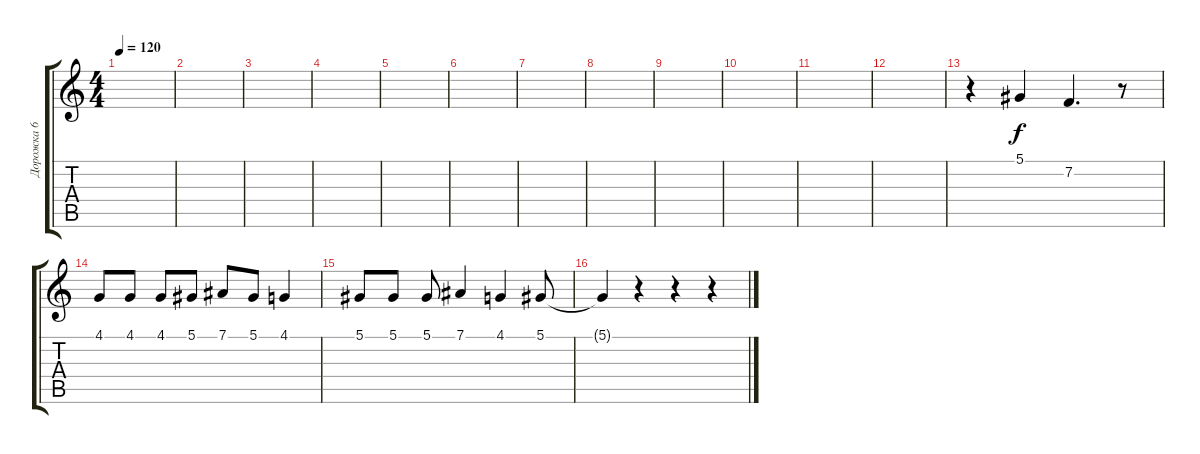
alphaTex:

\track ("Дорожка 6" "Дорожка 6") {instrument altosax}
\staff {score tabs}
\tuning (Eb4 Bb3 Gb3 Db3 Ab2 Eb2) {hide}
\ts (4 4)
\tempo 120
\clef g2
\ks c
|
|
|
|
|
|
|
|
|
|
|
|
r.4 5.1.4 7.2.4{d} r.8 |
4.1.8 4.1.8 4.1.8 5.1.8 7.1.8 5.1.8 4.1.4 |
5.1.8 5.1.8 5.1.8 7.1.4 4.1.4 5.1.8 |
5.1{t}.4 r.4 r.4 r.4
